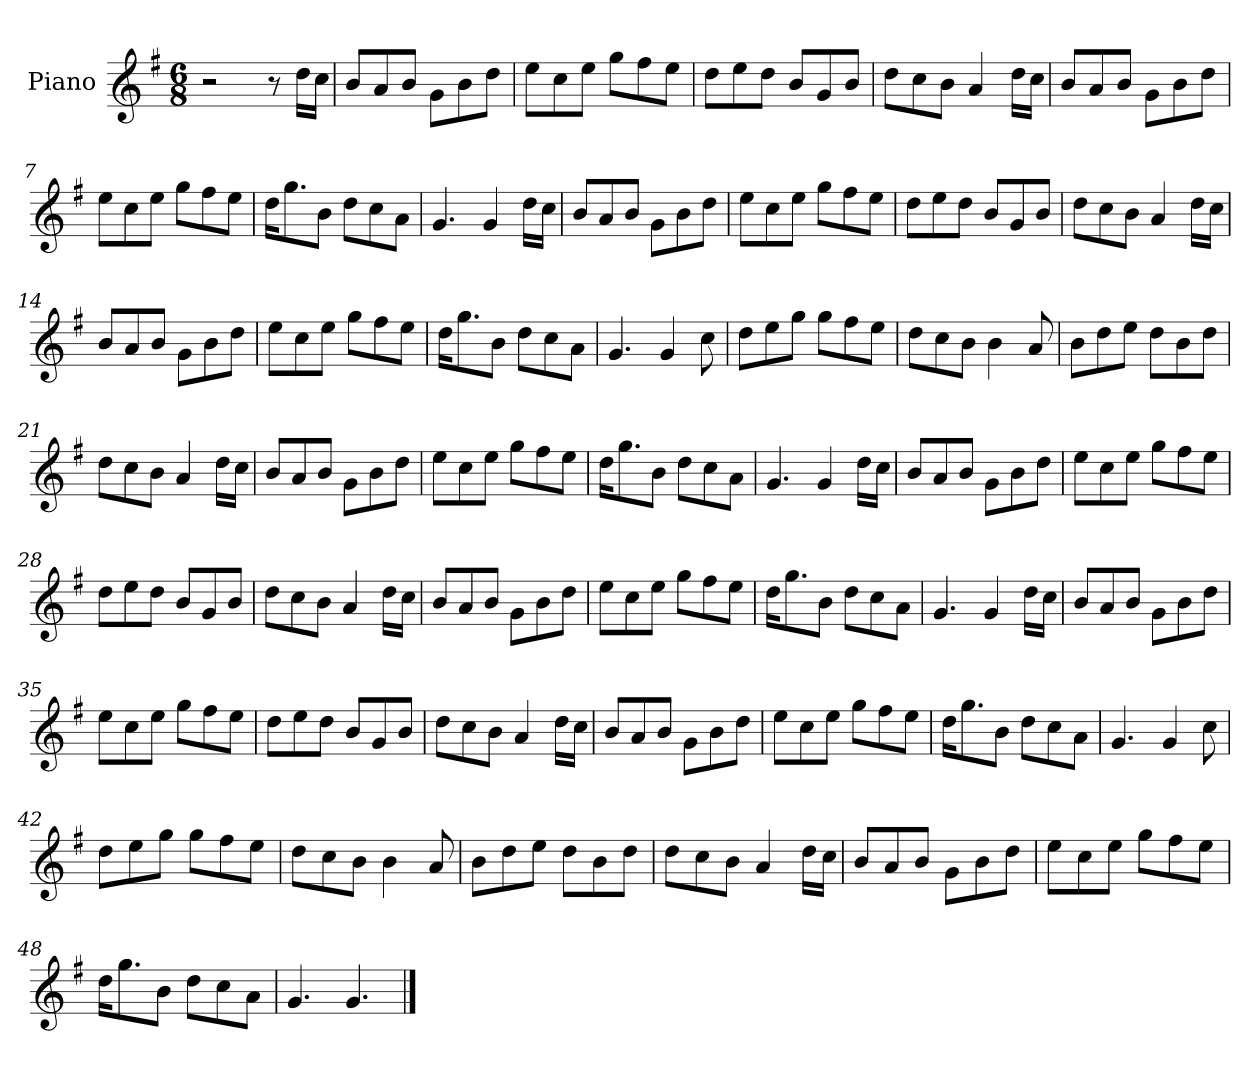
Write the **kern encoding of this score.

**kern
*part1
*staff1
*I"Piano
*I'Pno
*clefG2
*k[f#]
*M6/8
=1
2r
8r
16dd\LL
16cc\JJ
=2
8b/L
8a/
8b/J
8g\L
8b\
8dd\J
=3
8ee\L
8cc\
8ee\J
8gg\L
8ff#\
8ee\J
=4
8dd\L
8ee\
8dd\J
8b/L
8g/
8b/J
=5
8dd\L
8cc\
8b\J
4a/
16dd\LL
16cc\JJ
=6
8b/L
8a/
8b/J
8g\L
8b\
8dd\J
=7
8ee\L
8cc\
8ee\J
8gg\L
8ff#\
8ee\J
=8
16dd\KL
8.gg\
8b\J
8dd\L
8cc\
8a\J
=9
4.g/
4g/
16dd\LL
16cc\JJ
=10
8b/L
8a/
8b/J
8g\L
8b\
8dd\J
=11
8ee\L
8cc\
8ee\J
8gg\L
8ff#\
8ee\J
=12
8dd\L
8ee\
8dd\J
8b/L
8g/
8b/J
=13
8dd\L
8cc\
8b\J
4a/
16dd\LL
16cc\JJ
=14
8b/L
8a/
8b/J
8g\L
8b\
8dd\J
=15
8ee\L
8cc\
8ee\J
8gg\L
8ff#\
8ee\J
=16
16dd\KL
8.gg\
8b\J
8dd\L
8cc\
8a\J
=17
4.g/
4g/
8cc\
=18
8dd\L
8ee\
8gg\J
8gg\L
8ff#\
8ee\J
=19
8dd\L
8cc\
8b\J
4b\
8a/
=20
8b\L
8dd\
8ee\J
8dd\L
8b\
8dd\J
=21
8dd\L
8cc\
8b\J
4a/
16dd\LL
16cc\JJ
=22
8b/L
8a/
8b/J
8g\L
8b\
8dd\J
=23
8ee\L
8cc\
8ee\J
8gg\L
8ff#\
8ee\J
=24
16dd\KL
8.gg\
8b\J
8dd\L
8cc\
8a\J
=25
4.g/
4g/
16dd\LL
16cc\JJ
=26
8b/L
8a/
8b/J
8g\L
8b\
8dd\J
=27
8ee\L
8cc\
8ee\J
8gg\L
8ff#\
8ee\J
=28
8dd\L
8ee\
8dd\J
8b/L
8g/
8b/J
=29
8dd\L
8cc\
8b\J
4a/
16dd\LL
16cc\JJ
=30
8b/L
8a/
8b/J
8g\L
8b\
8dd\J
=31
8ee\L
8cc\
8ee\J
8gg\L
8ff#\
8ee\J
=32
16dd\KL
8.gg\
8b\J
8dd\L
8cc\
8a\J
=33
4.g/
4g/
16dd\LL
16cc\JJ
=34
8b/L
8a/
8b/J
8g\L
8b\
8dd\J
=35
8ee\L
8cc\
8ee\J
8gg\L
8ff#\
8ee\J
=36
8dd\L
8ee\
8dd\J
8b/L
8g/
8b/J
=37
8dd\L
8cc\
8b\J
4a/
16dd\LL
16cc\JJ
=38
8b/L
8a/
8b/J
8g\L
8b\
8dd\J
=39
8ee\L
8cc\
8ee\J
8gg\L
8ff#\
8ee\J
=40
16dd\KL
8.gg\
8b\J
8dd\L
8cc\
8a\J
=41
4.g/
4g/
8cc\
=42
8dd\L
8ee\
8gg\J
8gg\L
8ff#\
8ee\J
=43
8dd\L
8cc\
8b\J
4b\
8a/
=44
8b\L
8dd\
8ee\J
8dd\L
8b\
8dd\J
=45
8dd\L
8cc\
8b\J
4a/
16dd\LL
16cc\JJ
=46
8b/L
8a/
8b/J
8g\L
8b\
8dd\J
=47
8ee\L
8cc\
8ee\J
8gg\L
8ff#\
8ee\J
=48
16dd\KL
8.gg\
8b\J
8dd\L
8cc\
8a\J
=49
4.g/
4.g/
==
*-
